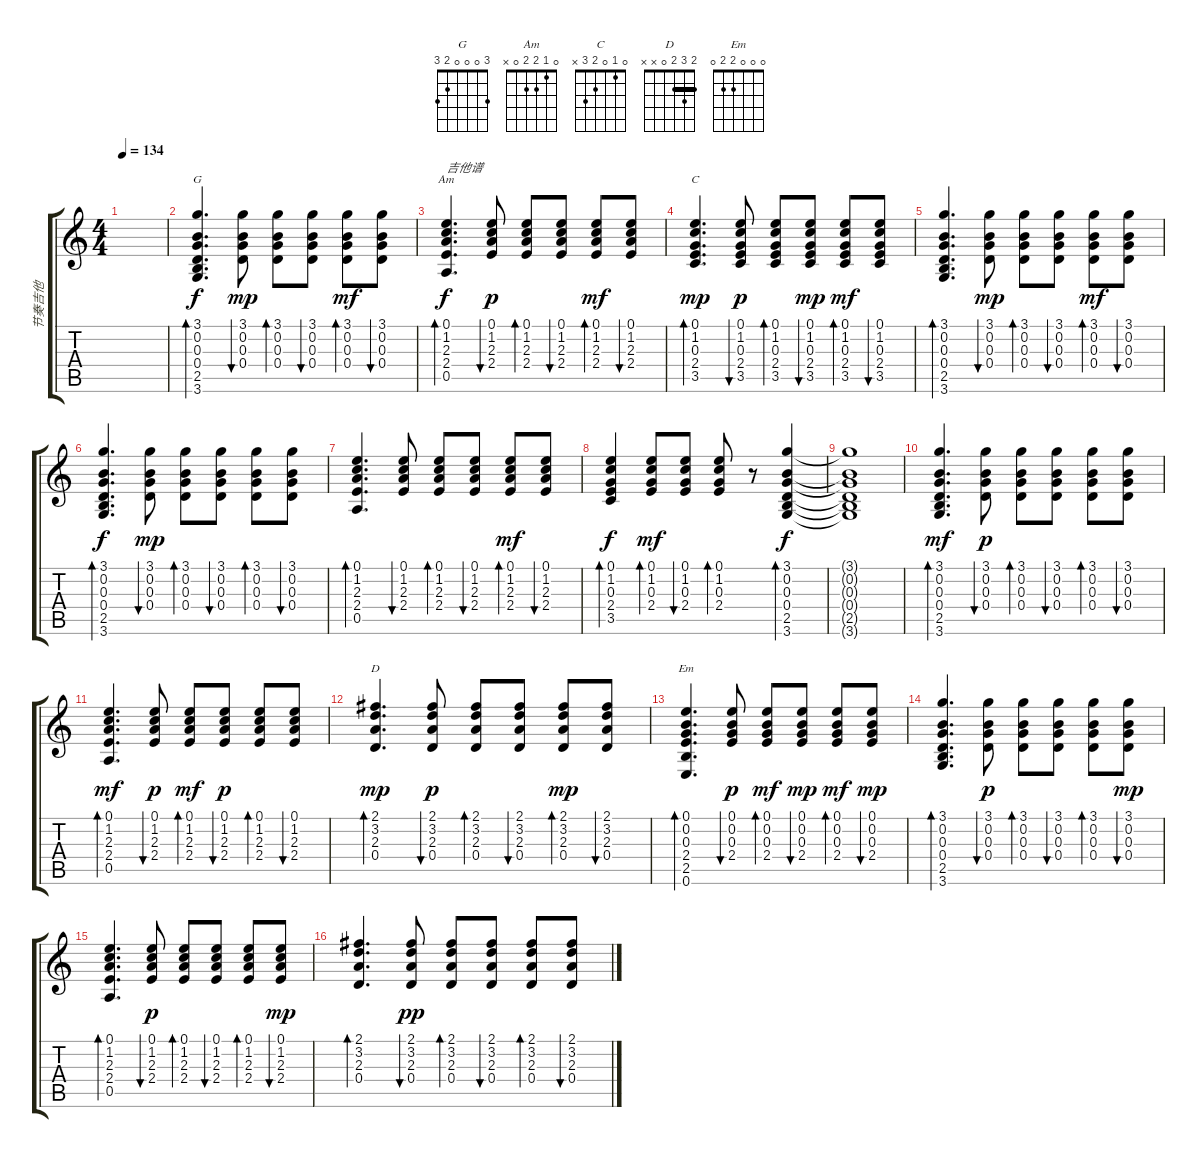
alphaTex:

\track ("节奏吉他" "节奏吉他") {instrument acousticguitarsteel}
\staff {score tabs}
\tuning (E4 B3 G3 D3 A2 E2) {hide}
\chord ("G" 3 0 0 0 2 3)
\chord ("Am" 0 1 2 2 0 x)
\chord ("C" 0 1 0 2 3 x)
\chord ("D" 2 3 2 0 x x) {barre 2}
\chord ("Em" 0 0 0 2 2 0)
\ts (4 4)
\tempo 134
\clef g2
\ks c
|
(3.1 0.2 0.3 0.4 2.5 3.6).4{d bd 30 ch "G"} (3.1 0.2 0.3 0.4).8{bu 30 dy mp} (3.1 0.2 0.3 0.4).8{bd 30} (3.1 0.2 0.3 0.4).8{bu 30} (3.1 0.2 0.3 0.4).8{bd 30 dy mf} (3.1 0.2 0.3 0.4).8{bu 30} |
(0.1 1.2 2.3 2.4 0.5).4{d bd 60 ch "Am" txt "吉他谱" dy f} (0.1 1.2 2.3 2.4).8{bu 60 dy p} (0.1 1.2 2.3 2.4).8{bd 60} (0.1 1.2 2.3 2.4).8{bu 60} (0.1 1.2 2.3 2.4).8{bd 60 dy mf} (0.1 1.2 2.3 2.4).8{bu 60} |
(0.1 1.2 0.3 2.4 3.5).4{d bd 30 ch "C" dy mp} (0.1 1.2 0.3 2.4 3.5).8{bu 30 dy p} (0.1 1.2 0.3 2.4 3.5).8{bd 60} (0.1 1.2 0.3 2.4 3.5).8{bu 30 dy mp} (0.1 1.2 0.3 2.4 3.5).8{bd 60 dy mf} (0.1 1.2 0.3 2.4 3.5).8{bu 30} |
(3.1 0.2 0.3 0.4 2.5 3.6).4{d bd 30} (3.1 0.2 0.3 0.4).8{bu 30 dy mp} (3.1 0.2 0.3 0.4).8{bd 30} (3.1 0.2 0.3 0.4).8{bu 30} (3.1 0.2 0.3 0.4).8{bd 30 dy mf} (3.1 0.2 0.3 0.4).8{bu 30} |
(3.1 0.2 0.3 0.4 2.5 3.6).4{d bd 30 dy f} (3.1 0.2 0.3 0.4).8{bu 30 dy mp} (3.1 0.2 0.3 0.4).8{bd 30} (3.1 0.2 0.3 0.4).8{bu 30} (3.1 0.2 0.3 0.4).8{bd 30} (3.1 0.2 0.3 0.4).8{bu 30} |
(0.1 1.2 2.3 2.4 0.5).4{d bd 60} (0.1 1.2 2.3 2.4).8{bu 60} (0.1 1.2 2.3 2.4).8{bd 60} (0.1 1.2 2.3 2.4).8{bu 60} (0.1 1.2 2.3 2.4).8{bd 60 dy mf} (0.1 1.2 2.3 2.4).8{bu 60} |
(0.1 1.2 0.3 2.4 3.5).4{bd 60 dy f} (0.1 1.2 0.3 2.4).8{bd 30 dy mf} (0.1 1.2 0.3 2.4).8{bu 30} (0.1 1.2 0.3 2.4).8{bd 30} r.8 (3.1 0.2 0.3 0.4 2.5 3.6).4{bd 60 dy f} |
(3.1{t} 0.2{t} 0.3{t} 0.4{t} 2.5{t} 3.6{t}).1 |
(3.1 0.2 0.3 0.4 2.5 3.6).4{d bd 120 dy mf} (3.1 0.2 0.3 0.4).8{bu 30 dy p} (3.1 0.2 0.3 0.4).8{bd 30} (3.1 0.2 0.3 0.4).8{bu 30} (3.1 0.2 0.3 0.4).8{bd 30} (3.1 0.2 0.3 0.4).8{bu 30} |
(0.1 1.2 2.3 2.4 0.5).4{d bd 120 dy mf} (0.1 1.2 2.3 2.4).8{bu 60 dy p} (0.1 1.2 2.3 2.4).8{bd 30 dy mf} (0.1 1.2 2.3 2.4).8{bu 60 dy p} (0.1 1.2 2.3 2.4).8{bd 60} (0.1 1.2 2.3 2.4).8{bu 60} |
(2.1 3.2 2.3 0.4).4{d bd 120 ch "D" dy mp} (2.1 3.2 2.3 0.4).8{bu 30 dy p} (2.1 3.2 2.3 0.4).8{bd 30} (2.1 3.2 2.3 0.4).8{bu 30} (2.1 3.2 2.3 0.4).8{bd 30 dy mp} (2.1 3.2 2.3 0.4).8{bu 30} |
(0.1 0.2 0.3 2.4 2.5 0.6).4{d bd 120 ch "Em"} (0.1 0.2 0.3 2.4).8{bu 60 dy p} (0.1 0.2 0.3 2.4).8{bd 30 dy mf} (0.1 0.2 0.3 2.4).8{bu 30 dy mp} (0.1 0.2 0.3 2.4).8{bd 30 dy mf} (0.1 0.2 0.3 2.4).8{bu 30 dy mp} |
(3.1 0.2 0.3 0.4 2.5 3.6).4{d bd 30} (3.1 0.2 0.3 0.4).8{bu 30 dy p} (3.1 0.2 0.3 0.4).8{bd 30} (3.1 0.2 0.3 0.4).8{bu 30} (3.1 0.2 0.3 0.4).8{bd 30} (3.1 0.2 0.3 0.4).8{bu 30 dy mp} |
(0.1 1.2 2.3 2.4 0.5).4{d bd 60} (0.1 1.2 2.3 2.4).8{bu 60 dy p} (0.1 1.2 2.3 2.4).8{bd 60} (0.1 1.2 2.3 2.4).8{bu 60} (0.1 1.2 2.3 2.4).8{bd 60} (0.1 1.2 2.3 2.4).8{bu 60 dy mp} |
(2.1 3.2 2.3 0.4).4{d bd 30} (2.1 3.2 2.3 0.4).8{bu 30 dy pp} (2.1 3.2 2.3 0.4).8{bd 30} (2.1 3.2 2.3 0.4).8{bu 30} (2.1 3.2 2.3 0.4).8{bd 30} (2.1 3.2 2.3 0.4).8{bu 30}
